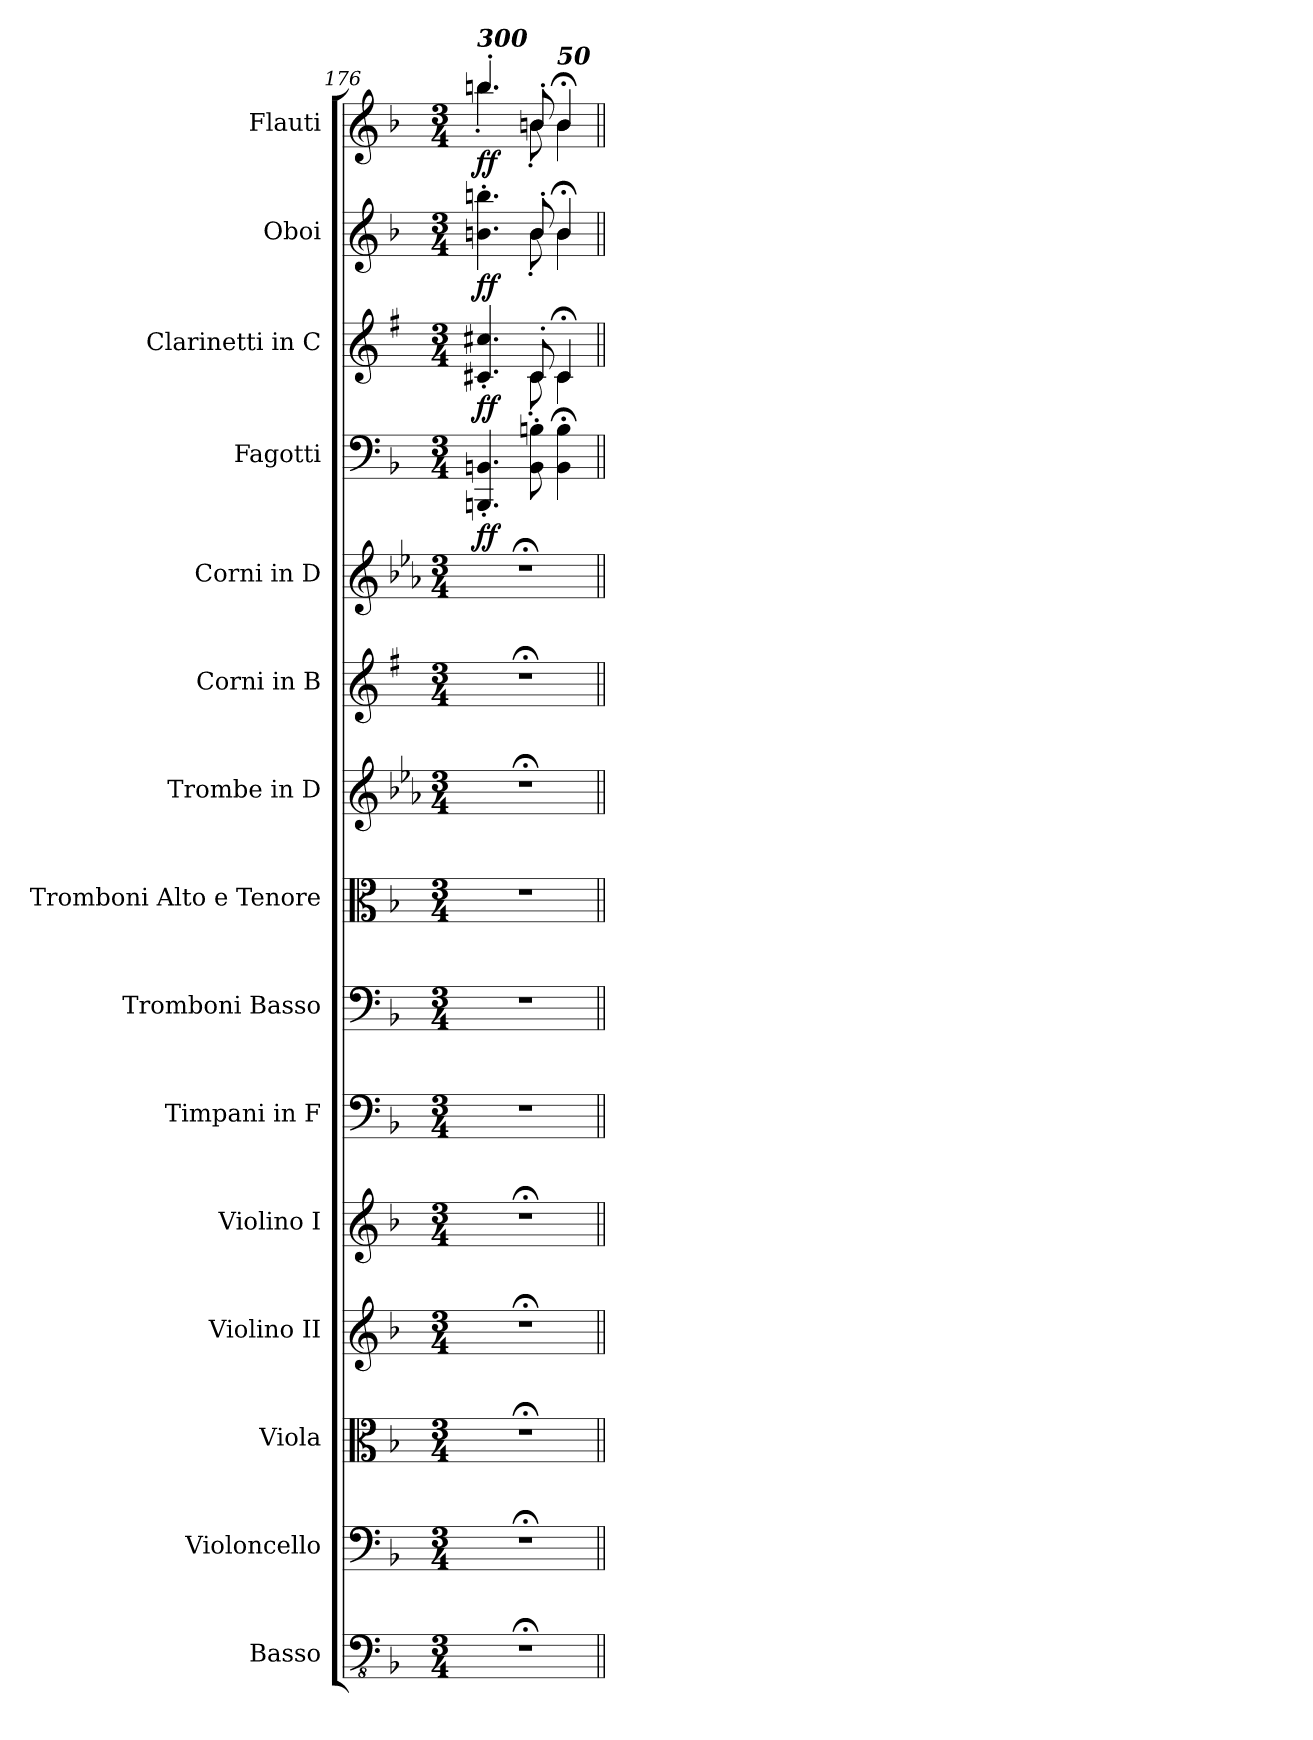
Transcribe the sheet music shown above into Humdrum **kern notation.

**kern	**kern	**kern	**kern	**kern	**kern	**kern	**kern	**kern	**kern	**kern	**kern	**dynam	**kern	**dynam	**kern	**dynam	**kern	**dynam
*part15	*part14	*part13	*part12	*part11	*part10	*part9	*part8	*part7	*part6	*part5	*part4	*part4	*part3	*part3	*part2	*part2	*part1	*part1
*staff15	*staff14	*staff13	*staff12	*staff11	*staff10	*staff9	*staff8	*staff7	*staff6	*staff5	*staff4	*staff4	*staff3	*staff3	*staff2	*staff2	*staff1	*staff1
*I"Basso	*I"Violoncello	*I"Viola	*I"Violino II	*I"Violino I	*I"Timpani in F	*I"Tromboni Basso	*I"Tromboni Alto e Tenore	*I"Trombe in D	*I"Corni in B	*I"Corni in D	*I"Fagotti	*	*I"Clarinetti in C	*	*I"Oboi	*	*I"Flauti	*
*	*	*	*	*	*I'Tp.	*I'Tb. B	*I'Tb. A. T.	*I'Tr.	*I'Cor. B	*I'Cor. D	*I'Fag.	*	*I'Cl.	*	*I'Ob.	*	*I'Fl.	*
*clefFv4	*clefF4	*clefC3	*clefG2	*clefG2	*clefF4	*clefF4	*clefC3	*clefG2	*clefG2	*clefG2	*clefF4	*	*clefG2	*	*clefG2	*	*clefG2	*
*	*	*	*	*	*	*	*	*ITrd1c2	*ITrd4c7	*ITrd4c7	*	*	*ITrd1c2	*	*	*	*	*
*k[b-]	*k[b-]	*k[b-]	*k[b-]	*k[b-]	*k[b-]	*k[b-]	*k[b-]	*k[b-e-a-d-g-]	*k[]	*k[b-e-a-d-]	*k[b-]	*	*k[b-]	*	*k[b-]	*	*k[b-]	*
*M3/4	*M3/4	*M3/4	*M3/4	*M3/4	*M3/4	*M3/4	*M3/4	*M3/4	*M3/4	*M3/4	*M3/4	*	*M3/4	*	*M3/4	*	*M3/4	*
=176	=176	=176	=176	=176	=176	=176	=176	=176	=176	=176	=176	=176	=176	=176	=176	=176	=176	=176
*	*	*	*	*	*	*	*	*	*	*	*	*	*^	*	*^	*	*^	*
!	!	!	!	!	!	!	!	!	!	!	!	!	!	!	!	!	!	!	!LO:TX:a:Bi:t=300	!	!
!	!	!	!	!	!	!	!	!	!	!	!	!LO:DY:b	!	!	!LO:DY:b	!	!	!LO:DY:b	!	!	!LO:DY:b
2.r;<	2.r;<	2.r;<	2.r;<	2.r;<	2.r	2.r	2.r	2.r;<	2.r;<	2.r;<	4.BBBn/' 4.BBn/'	ff	4.Bn/' 4.bn/'	4.ryy	ff	4.bn\' 4.bbn\'	4.ryy	ff	4.bbn'/	4.bb'\	ff
.	.	.	.	.	.	.	.	.	.	.	8BB\' 8Bn\'	.	8B'/	8B'\	.	8b'/	8b'\	.	8bn'/	8b'\	.
!	!	!	!	!	!	!	!	!	!	!	!	!	!	!	!	!	!	!	!LO:TX:a:Bi:t=50	!	!
.	.	.	.	.	.	.	.	.	.	.	4BB\; 4B\;	.	4B;</	4B\	.	4b;</	4b\	.	4b;</	4b\	.
*	*	*	*	*	*	*	*	*	*	*	*	*	*v	*v	*	*	*	*	*v	*v	*
*	*	*	*	*	*	*	*	*	*	*	*	*	*	*	*v	*v	*	*	*
=||	=||	=||	=||	=||	=||	=||	=||	=||	=||	=||	=||	=||	=||	=||	=||	=||	=||	=||
*-	*-	*-	*-	*-	*-	*-	*-	*-	*-	*-	*-	*-	*-	*-	*-	*-	*-	*-
